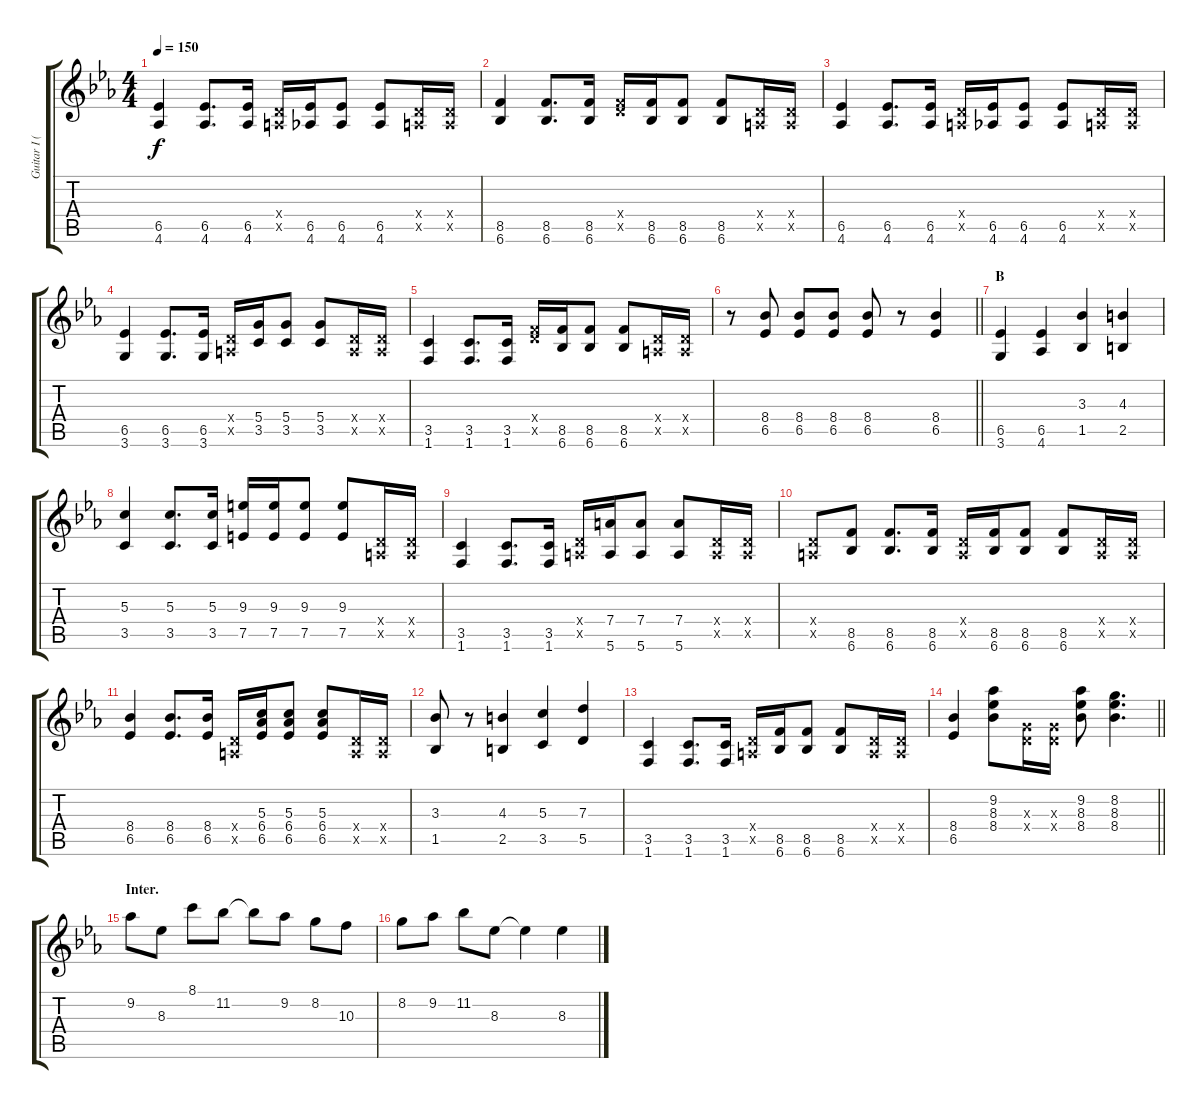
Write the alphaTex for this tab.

\track ("Guitar I (Hirasawa Yui)" "Guitar I (") {instrument overdrivenguitar}
\staff {score tabs}
\tuning (E4 B3 G3 D3 A2 E2) {hide}
\ts (4 4)
\tempo 150
\clef g2
\ks eb
(6.5 4.6).4{dy f} (6.5 4.6).8{d} (6.5 4.6).16 (0.4{x} 0.5{x}).16 (6.5 4.6).16 (6.5 4.6).8 (6.5 4.6).8 (0.4{x} 0.5{x}).16 (0.4{x} 0.5{x}).16 |
(8.5 6.6).4 (8.5 6.6).8{d} (8.5 6.6).16 (0.4{x} 8.5{x}).16 (8.5 6.6).16 (8.5 6.6).8 (8.5 6.6).8 (0.4{x} 0.5{x}).16 (0.4{x} 0.5{x}).16 |
(6.5 4.6).4 (6.5 4.6).8{d} (6.5 4.6).16 (0.4{x} 0.5{x}).16 (6.5 4.6).16 (6.5 4.6).8 (6.5 4.6).8 (0.4{x} 0.5{x}).16 (0.4{x} 0.5{x}).16 |
(6.5 3.6).4 (6.5 3.6).8{d} (6.5 3.6).16 (0.4{x} 0.5{x}).16 (5.4 3.5).16 (5.4 3.5).8 (5.4 3.5).8 (0.4{x} 0.5{x}).16 (0.4{x} 0.5{x}).16 |
(3.5 1.6).4 (3.5 1.6).8{d} (3.5 1.6).16 (0.4{x} 8.5{x}).16 (8.5 6.6).16 (8.5 6.6).8 (8.5 6.6).8 (0.4{x} 0.5{x}).16 (0.4{x} 0.5{x}).16 |
\barLineRight lightlight
r.8 (8.4 6.5).8 (8.4 6.5).8 (8.4 6.5).8 (8.4 6.5).8 r.8 (8.4 6.5).4 |
\section ("" "B")
(6.5 3.6).4 (6.5 4.6).4 (3.3 1.5).4 (4.3 2.5).4 |
(5.3 3.5).4 (5.3 3.5).8{d} (5.3 3.5).16 (9.3 7.5).16 (9.3 7.5).16 (9.3 7.5).8 (9.3 7.5).8 (0.4{x} 0.5{x}).16 (0.4{x} 0.5{x}).16 |
(3.5 1.6).4 (3.5 1.6).8{d} (3.5 1.6).16 (0.4{x} 0.5{x}).16 (7.4 5.6).16 (7.4 5.6).8 (7.4 5.6).8 (0.4{x} 0.5{x}).16 (0.4{x} 0.5{x}).16 |
(0.4{x} 0.5{x}).8 (8.5 6.6).8 (8.5 6.6).8{d} (8.5 6.6).16 (0.4{x} 0.5{x}).16 (8.5 6.6).16 (8.5 6.6).8 (8.5 6.6).8 (0.4{x} 0.5{x}).16 (0.4{x} 0.5{x}).16 |
(8.4 6.5).4 (8.4 6.5).8{d} (8.4 6.5).16 (0.4{x} 0.5{x}).16 (5.3 6.4 6.5).16 (5.3 6.4 6.5).8 (5.3 6.4 6.5).8 (0.4{x} 0.5{x}).16 (0.4{x} 0.5{x}).16 |
(3.3 1.5).8 r.8 (4.3 2.5).4 (5.3 3.5).4 (7.3 5.5).4 |
(3.5 1.6).4 (3.5 1.6).8{d} (3.5 1.6).16 (0.4{x} 0.5{x}).16 (8.5 6.6).16 (8.5 6.6).8 (8.5 6.6).8 (0.4{x} 0.5{x}).16 (0.4{x} 0.5{x}).16 |
\barLineRight lightlight
(8.4 6.5).4 (9.2 8.3 8.4).8 (0.3{x} 0.4{x}).16 (0.3{x} 0.4{x}).16 (9.2 8.3 8.4).8 (8.2 8.3 8.4).4{d} |
\section ("" "Inter.")
9.2.8 8.3.8 8.1.8 11.2.8 11.2{t}.8 9.2.8 8.2.8 10.3.8 |
8.2.8 9.2.8 11.2.8 8.3.8 8.3{t}.4 8.3.4
